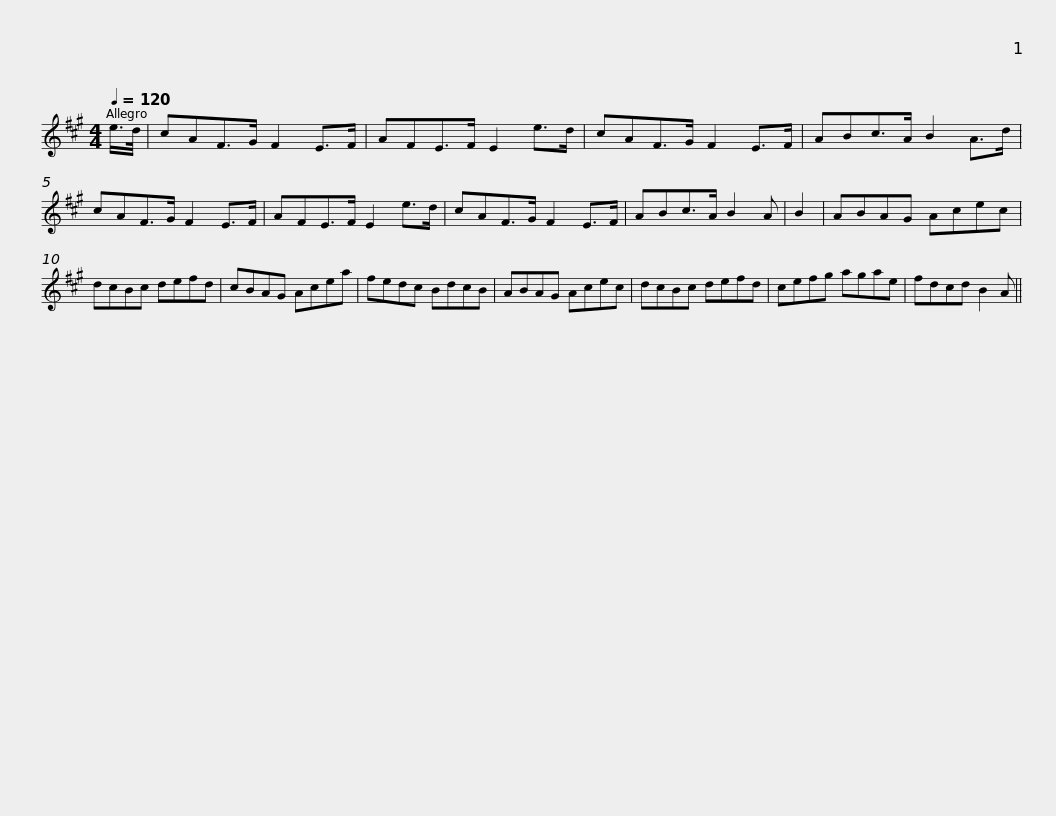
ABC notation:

X:1
L:1/8
Q:1/4=120
M:4/4
I:linebreak $
K:F#min
V:1 treble
V:1
 e/>d/ | cAF>G F2 E>F | AFE>F E2 e>d | cAF>G F2 E>F | ABc>A B2 A>d | %5
 cAF>G F2 E>F |$ AFE>F E2 e>d | cAF>G F2 E>F | ABc>A B2 A | B2 | %10
 ABAG Acec | dcBc defd |$ cBAG Acea | fedc BdcB | ABAG Acec | %15
 dcBc defd | cefg agae |$ fdcd B2 A || %18
